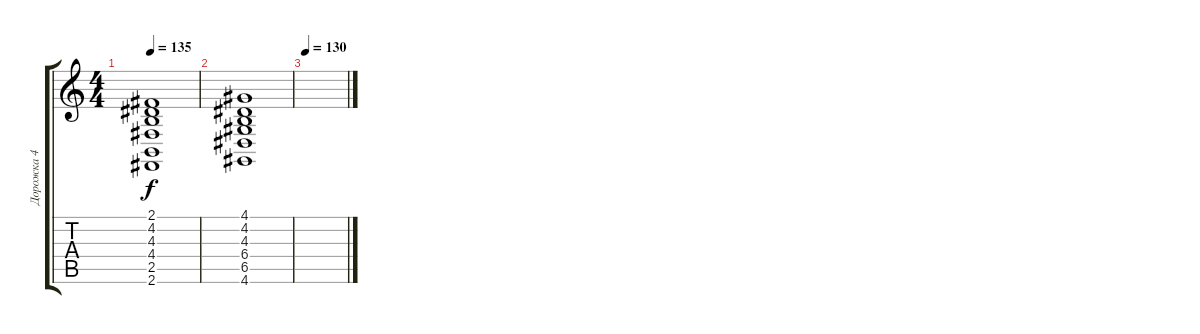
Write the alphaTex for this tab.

\track ("Дорожка 4" "Дорожка 4") {instrument stringensemble1}
\staff {score tabs}
\tuning (E4 B3 G3 D3 A2 E2) {hide}
\ts (4 4)
\tempo 135
\clef g2
\ks c
(2.1 4.2 4.3 4.4 2.5 2.6).1{dy f} |
(4.1 4.2 4.3 6.4 6.5 4.6).1 |
\tempo 130
